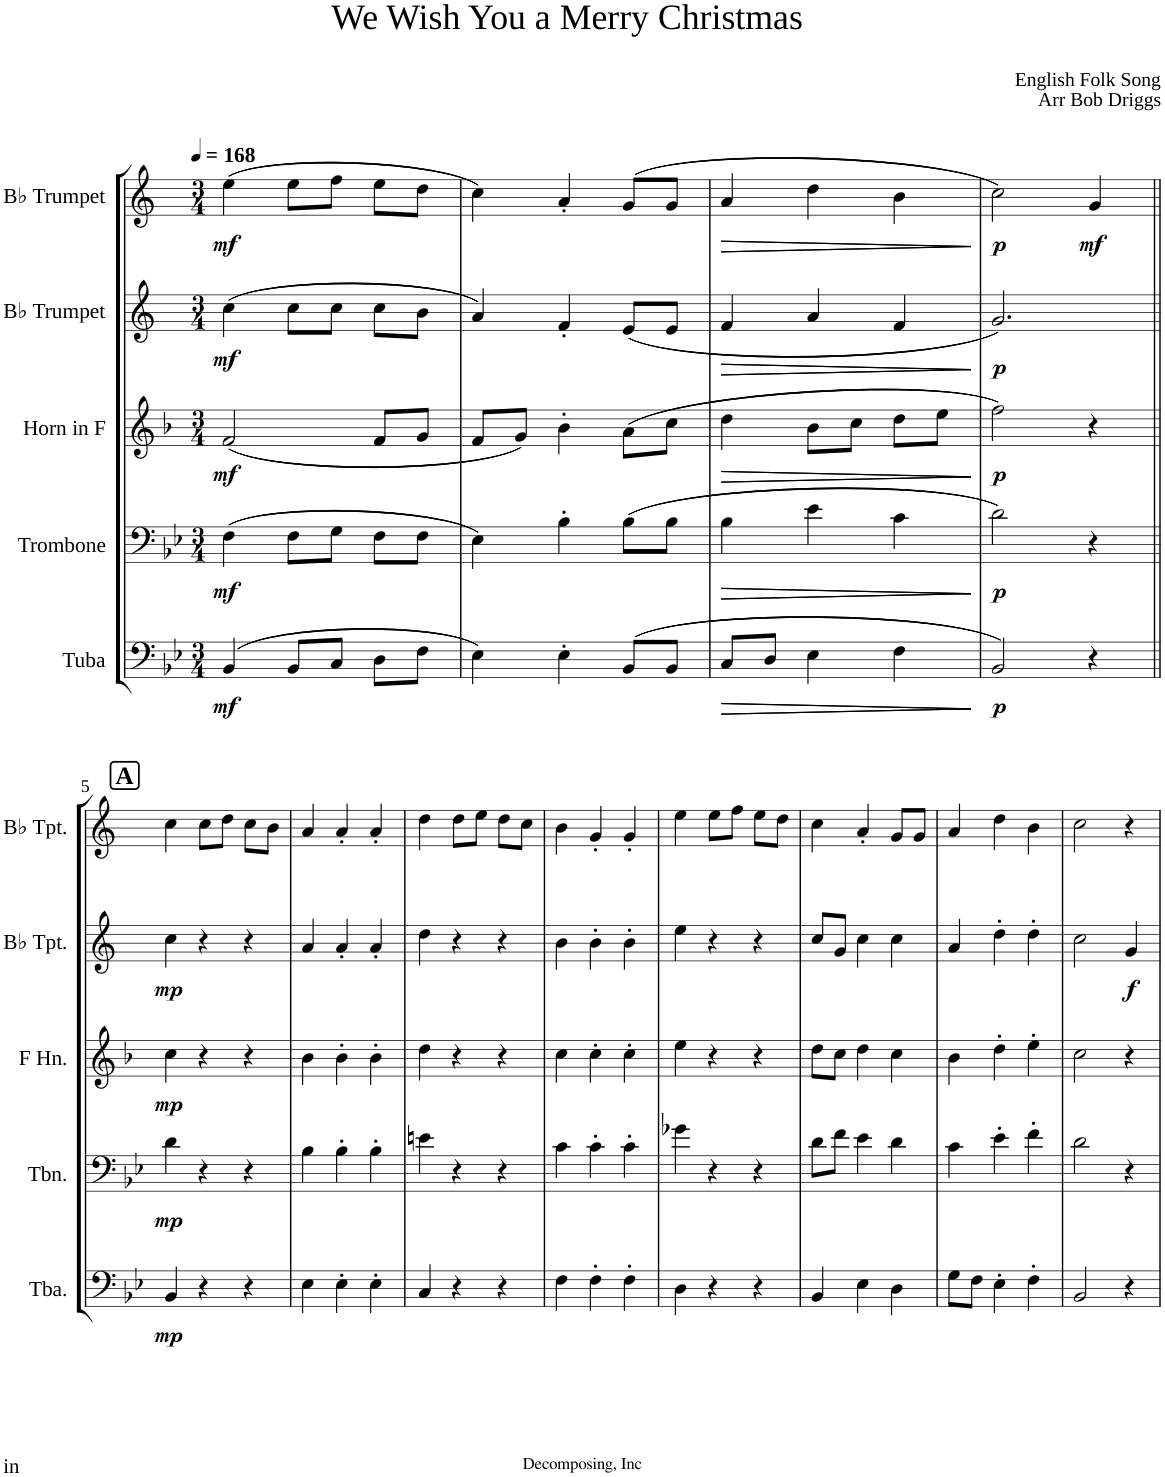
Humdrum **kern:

**kern	**dynam	**kern	**dynam	**kern	**dynam	**kern	**dynam	**kern	**dynam
*part5	*part5	*part4	*part4	*part3	*part3	*part2	*part2	*part1	*part1
*staff5	*staff5	*staff4	*staff4	*staff3	*staff3	*staff2	*staff2	*staff1	*staff1
*I"Tuba	*	*I"Trombone	*	*I"Horn in F	*	*I"Bb Trumpet	*	*I"Bb Trumpet	*
*I'Tba.	*	*I'Tbn.	*	*	*	*I'Bb Tpt.	*	*I'Bb Tpt.	*
*clefF4	*	*clefF4	*	*clefG2	*	*clefG2	*	*clefG2	*
*	*	*	*	*Trd4c7	*	*Trd1c2	*	*Trd1c2	*
*k[b-e-]	*	*k[b-e-]	*	*k[b-]	*	*k[]	*	*k[]	*
*M3/4	*	*M3/4	*	*M3/4	*	*M3/4	*	*M3/4	*
*MM168	*	*MM168	*	*MM168	*	*MM168	*	*MM168	*
=1	=1	=1	=1	=1	=1	=1	=1	=1	=1
!	!LO:DY:b	!	!LO:DY:b	!	!LO:DY:b	!	!LO:DY:b	!	!LO:DY:b
((4BB-/	mf	((4F\	mf	((2f/	mf	((4cc\	mf	((4ee\	mf
8BB-/L	.	8F\L	.	.	.	8cc\L	.	8ee\L	.
8C/J	.	8G\J	.	.	.	8cc\J	.	8ff\J	.
8D\L	.	8F\L	.	8f/L	.	8cc\L	.	8ee\L	.
8F\J	.	8F\J	.	8g/J	.	8b\J	.	8dd\J	.
=2	=2	=2	=2	=2	=2	=2	=2	=2	=2
4E-\))	.	4E-\))	.	8f/L	.	4a/))	.	4cc\))	.
.	.	.	.	8g/J))	.	.	.	.	.
4E-'\	.	4B-'\	.	4b-'\	.	4f'/	.	4a'/	.
((8BB-/L	.	((8B-\L	.	((8a\L	.	((8e/L	.	((8g/L	.
8BB-/J	.	8B-\J	.	8cc\J	.	8e/J	.	8g/J	.
=3	=3	=3	=3	=3	=3	=3	=3	=3	=3
!	!LO:HP:b	!	!LO:HP:b	!	!LO:HP:b	!	!LO:HP:b	!	!LO:HP:b
8C/L	>	4B-\	>	4dd\	>	4f/	>	4a/	>
!	!LO:HP:b	!	!	!	!	!	!	!	!
8D/J	>	.	.	.	.	.	.	.	.
!	!	!	!LO:HP:b	!	!LO:HP:b	!	!LO:HP:b	!	!LO:HP:b
4E-\	.	4e-\	>	8b-\L	>	4a/	>	4dd\	>
.	.	.	.	8cc\J	.	.	.	.	.
4F\	.	4c\	.	8dd\L	.	4f/	.	4b\	.
.	.	.	.	8ee\J	.	.	.	.	.
.	] ]	.	] ]	.	] ]	.	] ]	.	] ]
=4	=4	=4	=4	=4	=4	=4	=4	=4	=4
!	!LO:DY:b	!	!LO:DY:b	!	!LO:DY:b	!	!LO:DY:b	!	!LO:DY:b
2BB-/))	p	2d\))	p	2ff\))	p	2.g/))	p	2cc\))	p
!	!	!	!	!	!	!	!	!	!LO:DY:b
4r	.	4r	.	4r	.	.	.	4g/	mf
!!LO:LB:g=z
!!LO:REH:place=s1:a:B:cj:fs=14:t=A
=5||	=5||	=5||	=5||	=5||	=5||	=5||	=5||	=5||	=5||
!	!LO:DY:b	!	!LO:DY:b	!	!LO:DY:b	!	!LO:DY:b	!	!
4BB-/	mp	4d\	mp	4cc\	mp	4cc\	mp	4cc\	.
4r	.	4r	.	4r	.	4r	.	8cc\L	.
.	.	.	.	.	.	.	.	8dd\J	.
4r	.	4r	.	4r	.	4r	.	8cc\L	.
.	.	.	.	.	.	.	.	8b\J	.
=6	=6	=6	=6	=6	=6	=6	=6	=6	=6
4E-\	.	4B-\	.	4b-\	.	4a/	.	4a/	.
4E-'\	.	4B-'\	.	4b-'\	.	4a'/	.	4a'/	.
4E-'\	.	4B-'\	.	4b-'\	.	4a'/	.	4a'/	.
=7	=7	=7	=7	=7	=7	=7	=7	=7	=7
4C/	.	4en\	.	4dd\	.	4dd\	.	4dd\	.
4r	.	4r	.	4r	.	4r	.	8dd\L	.
.	.	.	.	.	.	.	.	8ee\J	.
4r	.	4r	.	4r	.	4r	.	8dd\L	.
.	.	.	.	.	.	.	.	8cc\J	.
=8	=8	=8	=8	=8	=8	=8	=8	=8	=8
4F\	.	4c\	.	4cc\	.	4b\	.	4b\	.
4F'\	.	4c'\	.	4cc'\	.	4b'\	.	4g'/	.
4F'\	.	4c'\	.	4cc'\	.	4b'\	.	4g'/	.
=9	=9	=9	=9	=9	=9	=9	=9	=9	=9
4D\	.	4g-X\	.	4ee\	.	4ee\	.	4ee\	.
4r	.	4r	.	4r	.	4r	.	8ee\L	.
.	.	.	.	.	.	.	.	8ff\J	.
4r	.	4r	.	4r	.	4r	.	8ee\L	.
.	.	.	.	.	.	.	.	8dd\J	.
=10	=10	=10	=10	=10	=10	=10	=10	=10	=10
4BB-/	.	8d\L	.	8dd\L	.	8cc/L	.	4cc\	.
.	.	8f\J	.	8cc\J	.	8g/J	.	.	.
4E-\	.	4e-\	.	4dd\	.	4cc\	.	4a'/	.
4D\	.	4d\	.	4cc\	.	4cc\	.	8g/L	.
.	.	.	.	.	.	.	.	8g/J	.
=11	=11	=11	=11	=11	=11	=11	=11	=11	=11
8G\L	.	4c\	.	4b-\	.	4a/	.	4a/	.
8F\J	.	.	.	.	.	.	.	.	.
4E-'\	.	4e-'\	.	4dd'\	.	4dd'\	.	4dd\	.
4F'\	.	4f'\	.	4ee'\	.	4dd'\	.	4b\	.
=12	=12	=12	=12	=12	=12	=12	=12	=12	=12
2BB-/	.	2d\	.	2cc\	.	2cc\	.	2cc\	.
!	!	!	!	!	!	!	!LO:DY:b	!	!
4r	.	4r	.	4r	.	4g/	f	4r	.
=	=	=	=	=	=	=	=	=	=
*-	*-	*-	*-	*-	*-	*-	*-	*-	*-
